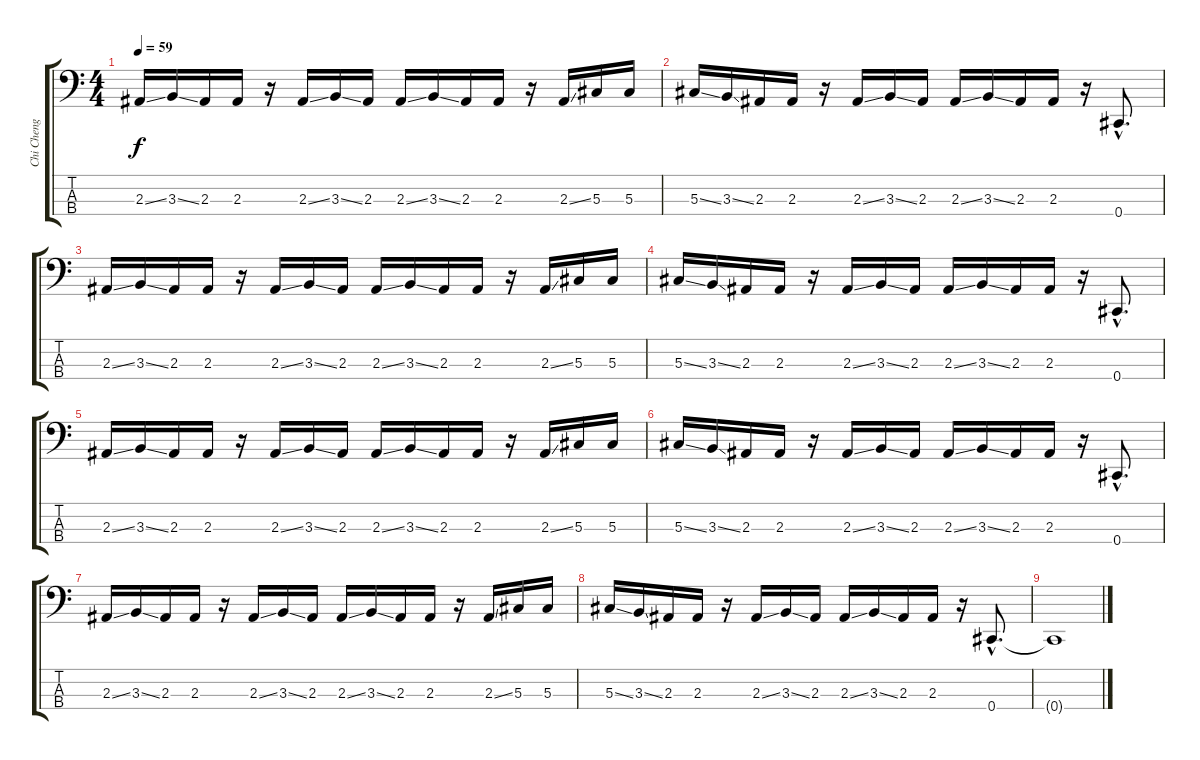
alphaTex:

\track ("Chi Cheng Bass guitars" "Chi Cheng ") {instrument electricbassfinger}
\staff {score tabs}
\tuning (Gb2 Db2 Ab1 Db1) {hide}
\ts (4 4)
\tempo 59
\clef f4
\ks c
2.3{ss}.16{dy f} 3.3{ss}.16 2.3.16 2.3.16 r.16 2.3{ss}.16 3.3{ss}.16 2.3.16 2.3{ss}.16 3.3{ss}.16 2.3.16 2.3.16 r.16 2.3{ss}.16 5.3.16 5.3.16 |
5.3{ss}.16 3.3{ss}.16 2.3.16 2.3.16 r.16 2.3{ss}.16 3.3{ss}.16 2.3.16 2.3{ss}.16 3.3{ss}.16 2.3.16 2.3.16 r.16 0.4{hac}.8{d} |
2.3{ss}.16 3.3{ss}.16 2.3.16 2.3.16 r.16 2.3{ss}.16 3.3{ss}.16 2.3.16 2.3{ss}.16 3.3{ss}.16 2.3.16 2.3.16 r.16 2.3{ss}.16 5.3.16 5.3.16 |
5.3{ss}.16 3.3{ss}.16 2.3.16 2.3.16 r.16 2.3{ss}.16 3.3{ss}.16 2.3.16 2.3{ss}.16 3.3{ss}.16 2.3.16 2.3.16 r.16 0.4{hac}.8{d} |
2.3{ss}.16 3.3{ss}.16 2.3.16 2.3.16 r.16 2.3{ss}.16 3.3{ss}.16 2.3.16 2.3{ss}.16 3.3{ss}.16 2.3.16 2.3.16 r.16 2.3{ss}.16 5.3.16 5.3.16 |
5.3{ss}.16 3.3{ss}.16 2.3.16 2.3.16 r.16 2.3{ss}.16 3.3{ss}.16 2.3.16 2.3{ss}.16 3.3{ss}.16 2.3.16 2.3.16 r.16 0.4{hac}.8{d} |
2.3{ss}.16 3.3{ss}.16 2.3.16 2.3.16 r.16 2.3{ss}.16 3.3{ss}.16 2.3.16 2.3{ss}.16 3.3{ss}.16 2.3.16 2.3.16 r.16 2.3{ss}.16 5.3.16 5.3.16 |
5.3{ss}.16 3.3{ss}.16 2.3.16 2.3.16 r.16 2.3{ss}.16 3.3{ss}.16 2.3.16 2.3{ss}.16 3.3{ss}.16 2.3.16 2.3.16 r.16 0.4{hac}.8{d} |
0.4{t}.1
